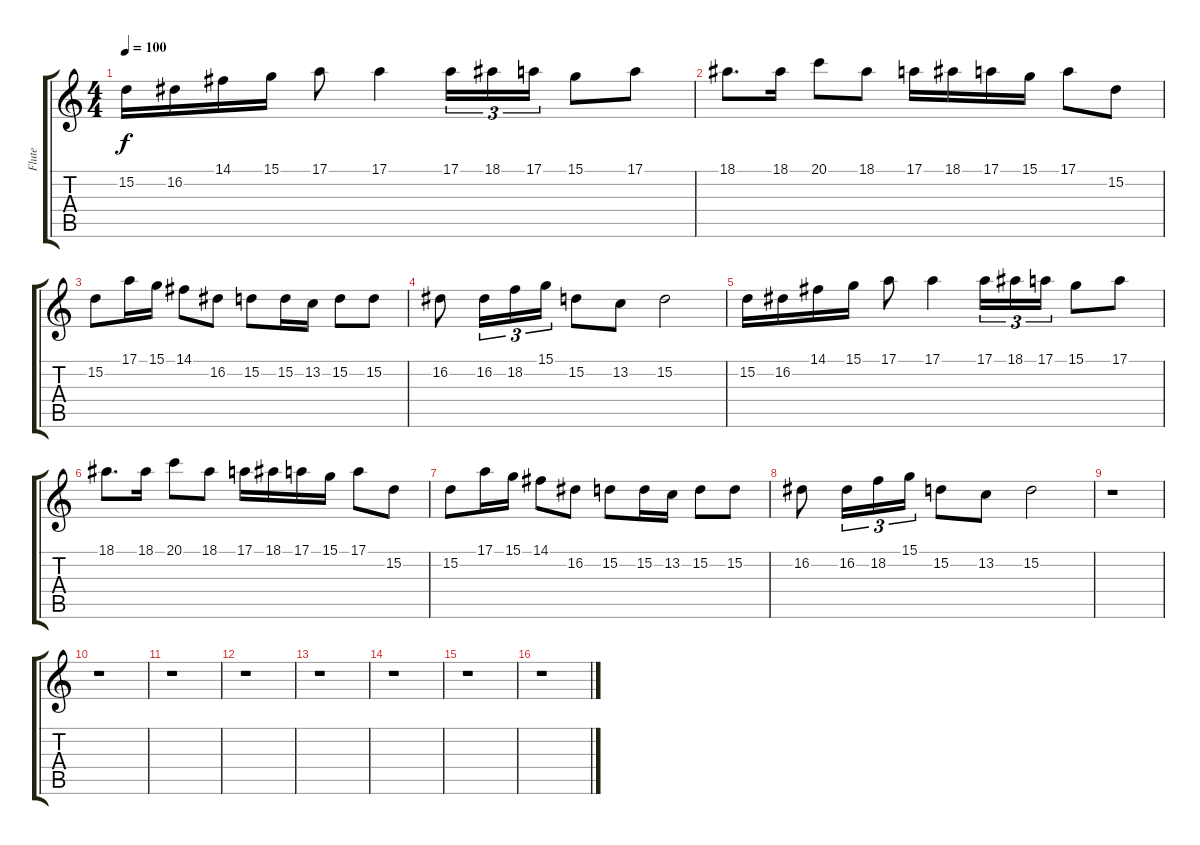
\track ("Flute" "Flute") {instrument flute}
\staff {score tabs}
\tuning (E4 B3 G3 D3 A2 E2) {hide}
\ts (4 4)
\tempo 100
\clef g2
\ks c
15.2.16{dy f} 16.2.16 14.1.16 15.1.16 17.1.8 17.1.4 17.1.16{tu (3 2)} 18.1.16{tu (3 2)} 17.1.16{tu (3 2)} 15.1.8 17.1.8 |
18.1.8{d} 18.1.16 20.1.8 18.1.8 17.1.16 18.1.16 17.1.16 15.1.16 17.1.8 15.2.8 |
15.2.8 17.1.16 15.1.16 14.1.8 16.2.8 15.2.8 15.2.16 13.2.16 15.2.8 15.2.8 |
16.2.8 16.2.16{tu (3 2)} 18.2.16{tu (3 2)} 15.1.16{tu (3 2)} 15.2.8 13.2.8 15.2.2 |
15.2.16 16.2.16 14.1.16 15.1.16 17.1.8 17.1.4 17.1.16{tu (3 2)} 18.1.16{tu (3 2)} 17.1.16{tu (3 2)} 15.1.8 17.1.8 |
18.1.8{d} 18.1.16 20.1.8 18.1.8 17.1.16 18.1.16 17.1.16 15.1.16 17.1.8 15.2.8 |
15.2.8 17.1.16 15.1.16 14.1.8 16.2.8 15.2.8 15.2.16 13.2.16 15.2.8 15.2.8 |
16.2.8 16.2.16{tu (3 2)} 18.2.16{tu (3 2)} 15.1.16{tu (3 2)} 15.2.8 13.2.8 15.2.2 |
r.1 |
r.1 |
r.1 |
r.1 |
r.1 |
r.1 |
r.1 |
r.1
